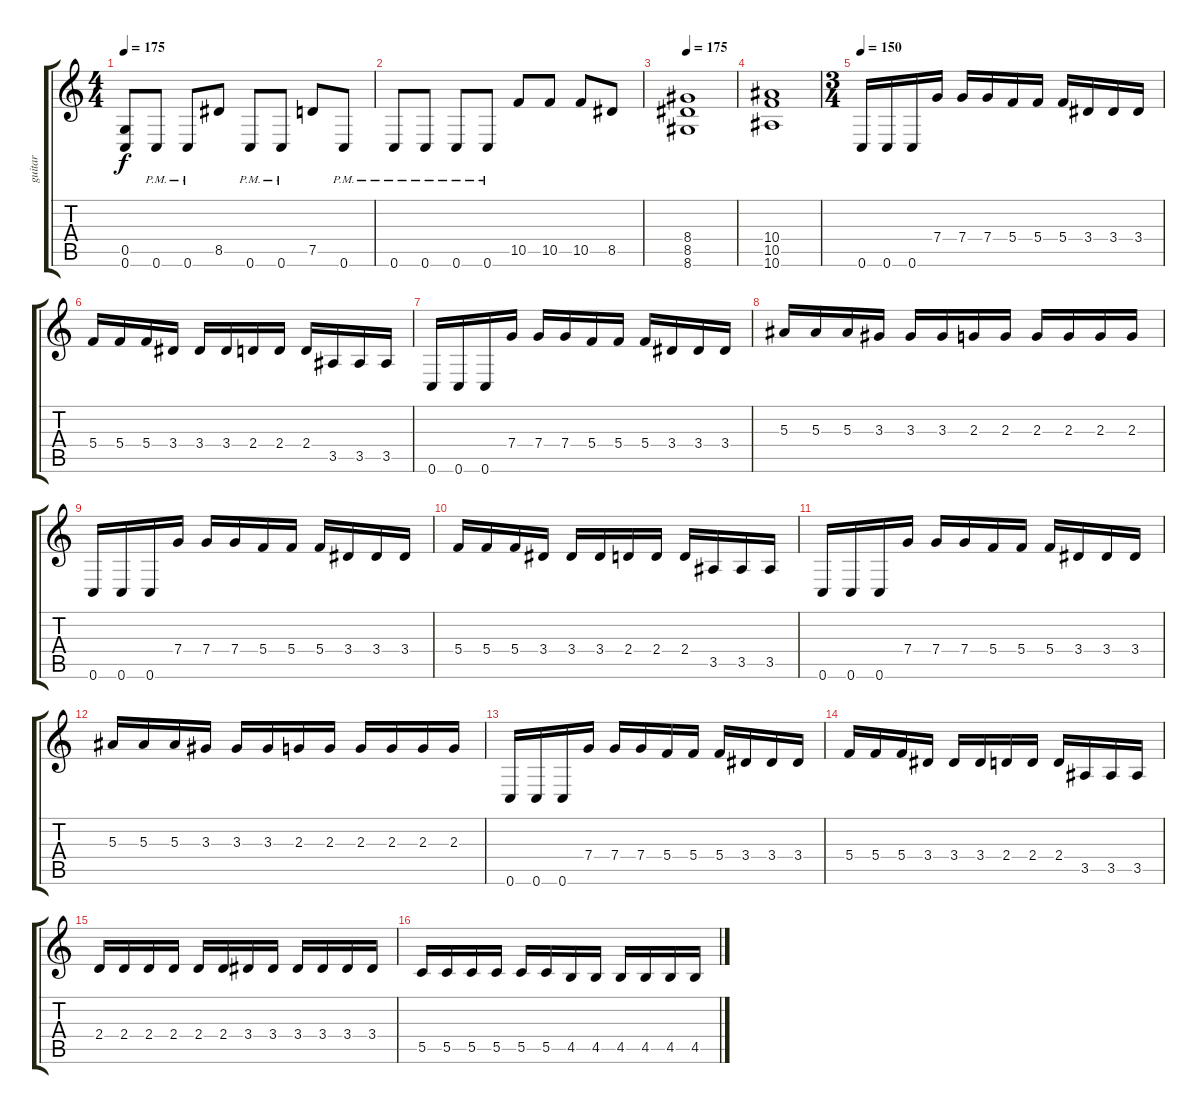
\track ("guitar" "guitar") {instrument distortionguitar}
\staff {score tabs}
\tuning (D4 A3 F3 C3 G2 C2) {hide}
\ts (4 4)
\tempo 175
\clef g2
\ks c
(0.5 0.6).8{dy f} 0.6{pm}.8 0.6{pm}.8 8.5.8 0.6{pm}.8 0.6{pm}.8 7.5.8 0.6{pm}.8 |
0.6{pm}.8 0.6{pm}.8 0.6{pm}.8 0.6{pm}.8 10.5.8 10.5.8 10.5.8 8.5.8 |
\tempo 175
(8.4 8.5 8.6).1 |
(10.4 10.5 10.6).1 |
\ts (3 4)
\tempo 150
0.6.16 0.6.16 0.6.16 7.4.16 7.4.16 7.4.16 5.4.16 5.4.16 5.4.16 3.4.16 3.4.16 3.4.16 |
5.4.16 5.4.16 5.4.16 3.4.16 3.4.16 3.4.16 2.4.16 2.4.16 2.4.16 3.5.16 3.5.16 3.5.16 |
0.6.16 0.6.16 0.6.16 7.4.16 7.4.16 7.4.16 5.4.16 5.4.16 5.4.16 3.4.16 3.4.16 3.4.16 |
5.3.16 5.3.16 5.3.16 3.3.16 3.3.16 3.3.16 2.3.16 2.3.16 2.3.16 2.3.16 2.3.16 2.3.16 |
0.6.16 0.6.16 0.6.16 7.4.16 7.4.16 7.4.16 5.4.16 5.4.16 5.4.16 3.4.16 3.4.16 3.4.16 |
5.4.16 5.4.16 5.4.16 3.4.16 3.4.16 3.4.16 2.4.16 2.4.16 2.4.16 3.5.16 3.5.16 3.5.16 |
0.6.16 0.6.16 0.6.16 7.4.16 7.4.16 7.4.16 5.4.16 5.4.16 5.4.16 3.4.16 3.4.16 3.4.16 |
5.3.16 5.3.16 5.3.16 3.3.16 3.3.16 3.3.16 2.3.16 2.3.16 2.3.16 2.3.16 2.3.16 2.3.16 |
0.6.16 0.6.16 0.6.16 7.4.16 7.4.16 7.4.16 5.4.16 5.4.16 5.4.16 3.4.16 3.4.16 3.4.16 |
5.4.16 5.4.16 5.4.16 3.4.16 3.4.16 3.4.16 2.4.16 2.4.16 2.4.16 3.5.16 3.5.16 3.5.16 |
2.4.16 2.4.16 2.4.16 2.4.16 2.4.16 2.4.16 3.4.16 3.4.16 3.4.16 3.4.16 3.4.16 3.4.16 |
5.5.16 5.5.16 5.5.16 5.5.16 5.5.16 5.5.16 4.5.16 4.5.16 4.5.16 4.5.16 4.5.16 4.5.16
